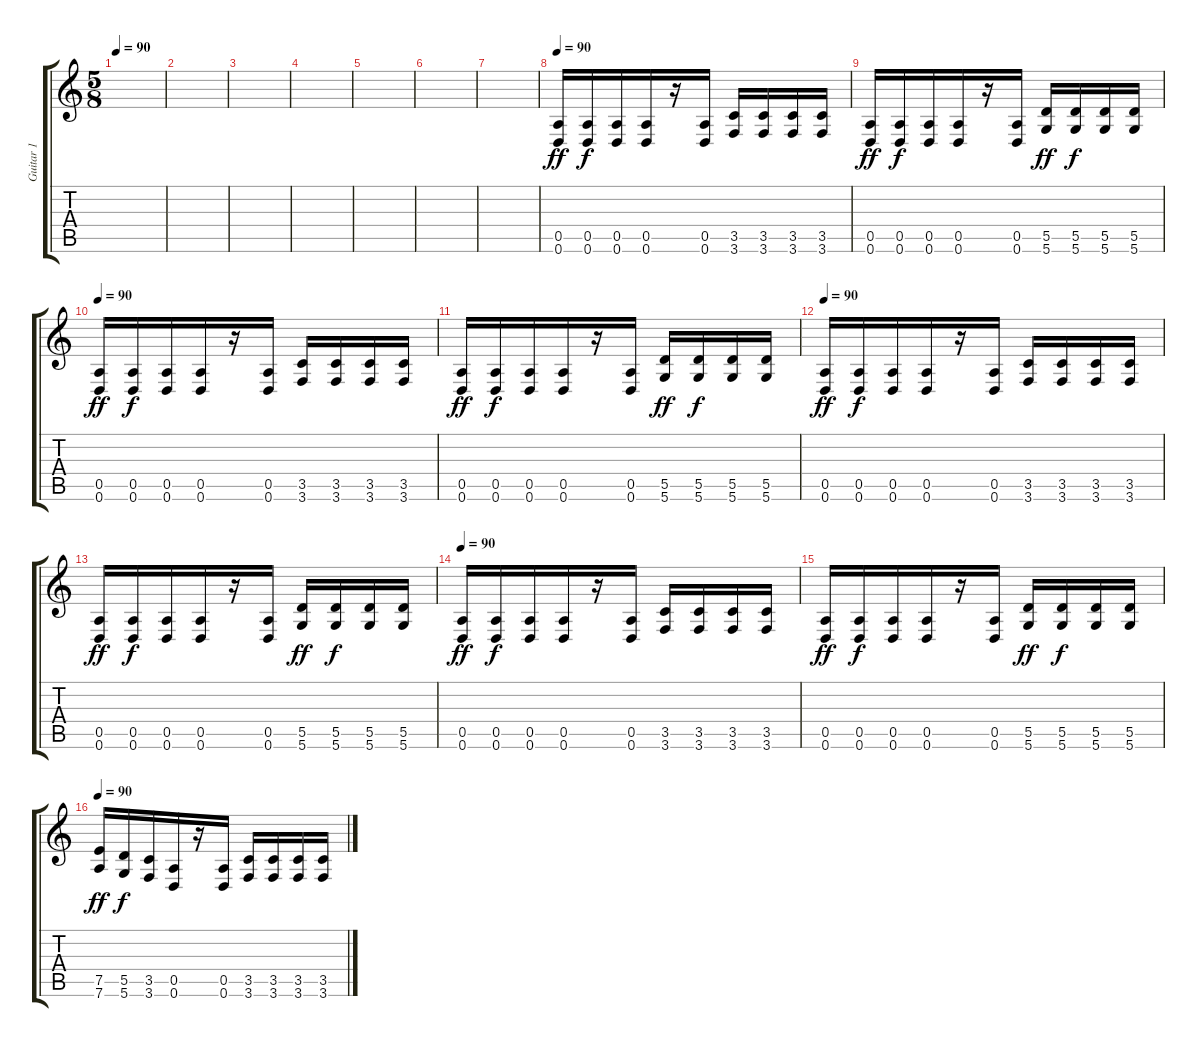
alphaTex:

\track ("Guitar 1" "Guitar 1") {instrument distortionguitar}
\staff {score tabs}
\tuning (E4 B3 G3 D3 A2 D2) {hide}
\ts (5 8)
\tempo 90
\clef g2
\ks c
|
|
|
|
|
|
|
\tempo 90
(0.5 0.6).16{dy ff volume 8 instrument overdrivenguitar} (0.5 0.6).16{dy f} (0.5 0.6).16 (0.5 0.6).16 r.16 (0.5 0.6).16 (3.5 3.6).16 (3.5 3.6).16 (3.5 3.6).16 (3.5 3.6).16 |
(0.5 0.6).16{dy ff} (0.5 0.6).16{dy f} (0.5 0.6).16 (0.5 0.6).16 r.16 (0.5 0.6).16 (5.5 5.6).16{dy ff} (5.5 5.6).16{dy f} (5.5 5.6).16 (5.5 5.6).16 |
\tempo 90
(0.5 0.6).16{dy ff volume 8 instrument overdrivenguitar} (0.5 0.6).16{dy f} (0.5 0.6).16 (0.5 0.6).16 r.16 (0.5 0.6).16 (3.5 3.6).16 (3.5 3.6).16 (3.5 3.6).16 (3.5 3.6).16 |
(0.5 0.6).16{dy ff} (0.5 0.6).16{dy f} (0.5 0.6).16 (0.5 0.6).16 r.16 (0.5 0.6).16 (5.5 5.6).16{dy ff} (5.5 5.6).16{dy f} (5.5 5.6).16 (5.5 5.6).16 |
\tempo 90
(0.5 0.6).16{dy ff volume 8 instrument overdrivenguitar} (0.5 0.6).16{dy f} (0.5 0.6).16 (0.5 0.6).16 r.16 (0.5 0.6).16 (3.5 3.6).16 (3.5 3.6).16 (3.5 3.6).16 (3.5 3.6).16 |
(0.5 0.6).16{dy ff} (0.5 0.6).16{dy f} (0.5 0.6).16 (0.5 0.6).16 r.16 (0.5 0.6).16 (5.5 5.6).16{dy ff} (5.5 5.6).16{dy f} (5.5 5.6).16 (5.5 5.6).16 |
\tempo 90
(0.5 0.6).16{dy ff volume 8 instrument overdrivenguitar} (0.5 0.6).16{dy f} (0.5 0.6).16 (0.5 0.6).16 r.16 (0.5 0.6).16 (3.5 3.6).16 (3.5 3.6).16 (3.5 3.6).16 (3.5 3.6).16 |
(0.5 0.6).16{dy ff} (0.5 0.6).16{dy f} (0.5 0.6).16 (0.5 0.6).16 r.16 (0.5 0.6).16 (5.5 5.6).16{dy ff} (5.5 5.6).16{dy f} (5.5 5.6).16 (5.5 5.6).16 |
\tempo 90
(7.5 7.6).16{dy ff volume 8 instrument overdrivenguitar} (5.5 5.6).16{dy f} (3.5 3.6).16 (0.5 0.6).16 r.16 (0.5 0.6).16 (3.5 3.6).16 (3.5 3.6).16 (3.5 3.6).16 (3.5 3.6).16
